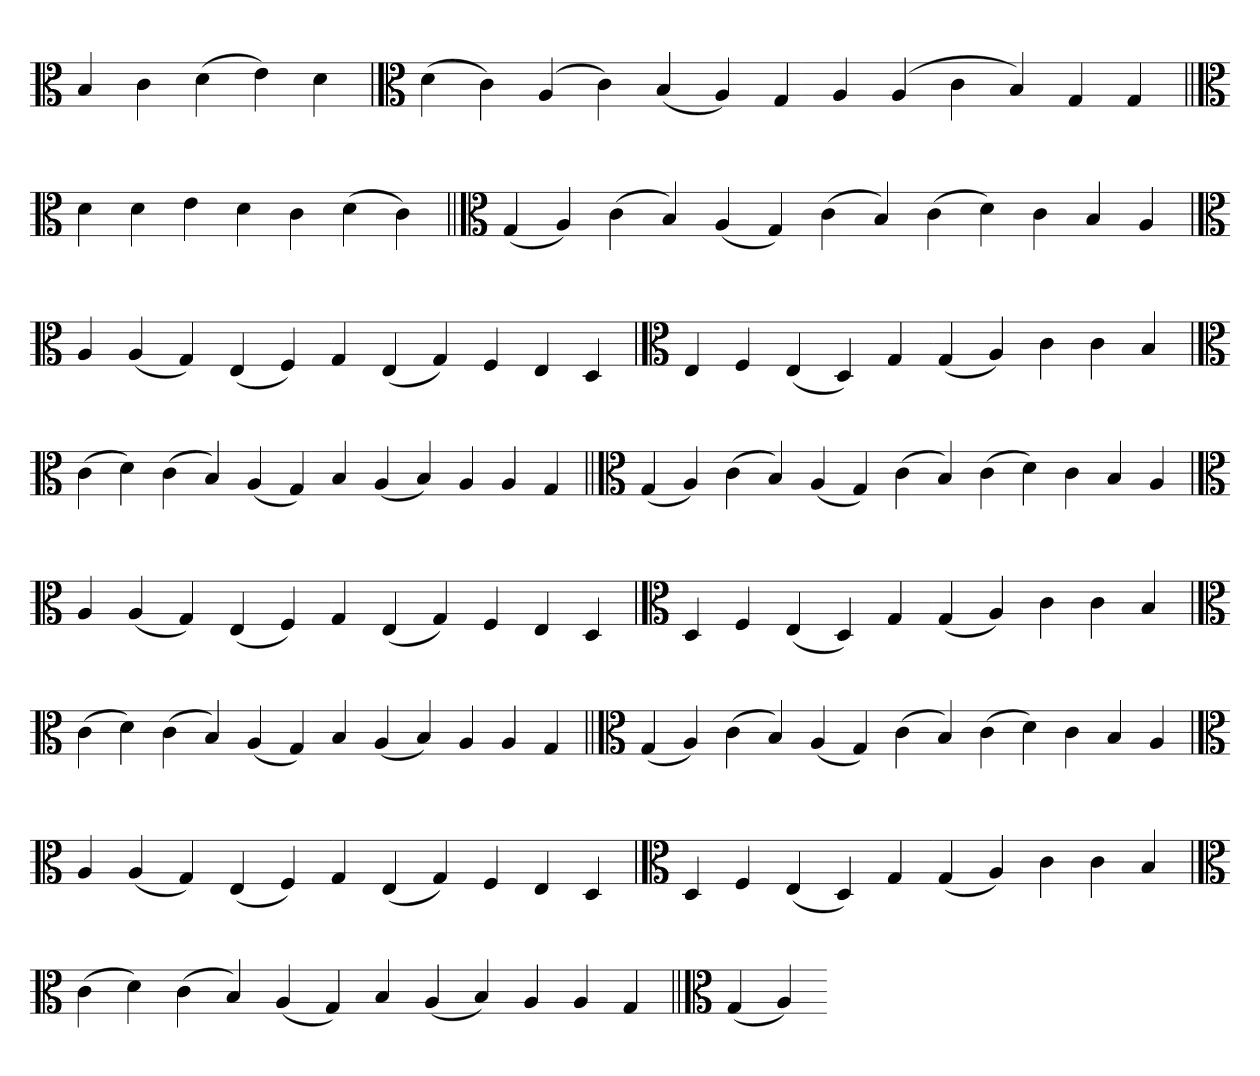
**kern
*part1
*staff1
*clefC3
=
4B
4c
(4d
4e)
4d
=`
*clefC3
(4d
4c)
(4A
4c)
(4B
4A)
4G
4A
(4A
4c
4B)
4G
4G
=||
*clefC3
4d
4d
4e
4d
4c
(4d
4c)
=||
*clefC3
(4G
4A)
(4c
4B)
(4A
4G)
(4c
4B)
(4c
4d)
4c
4B
4A
=`
*clefC3
4A
(4A
4G)
(4E
4F)
4G
(4E
4G)
4F
4E
4D
='
*clefC3
4E
4F
(4E
4D)
4G
(4G
4A)
4c
4c
4B
=`
*clefC3
(4c
4d)
(4c
4B)
(4A
4G)
4B
(4A
4B)
4A
4A
4G
=||
*clefC3
(4G
4A)
(4c
4B)
(4A
4G)
(4c
4B)
(4c
4d)
4c
4B
4A
=`
*clefC3
4A
(4A
4G)
(4E
4F)
4G
(4E
4G)
4F
4E
4D
='
*clefC3
4D
4F
(4E
4D)
4G
(4G
4A)
4c
4c
4B
=`
*clefC3
(4c
4d)
(4c
4B)
(4A
4G)
4B
(4A
4B)
4A
4A
4G
=||
*clefC3
(4G
4A)
(4c
4B)
(4A
4G)
(4c
4B)
(4c
4d)
4c
4B
4A
=`
*clefC3
4A
(4A
4G)
(4E
4F)
4G
(4E
4G)
4F
4E
4D
='
*clefC3
4D
4F
(4E
4D)
4G
(4G
4A)
4c
4c
4B
=`
*clefC3
(4c
4d)
(4c
4B)
(4A
4G)
4B
(4A
4B)
4A
4A
4G
=||
*clefC3
(4G
4A)
=-
*-
